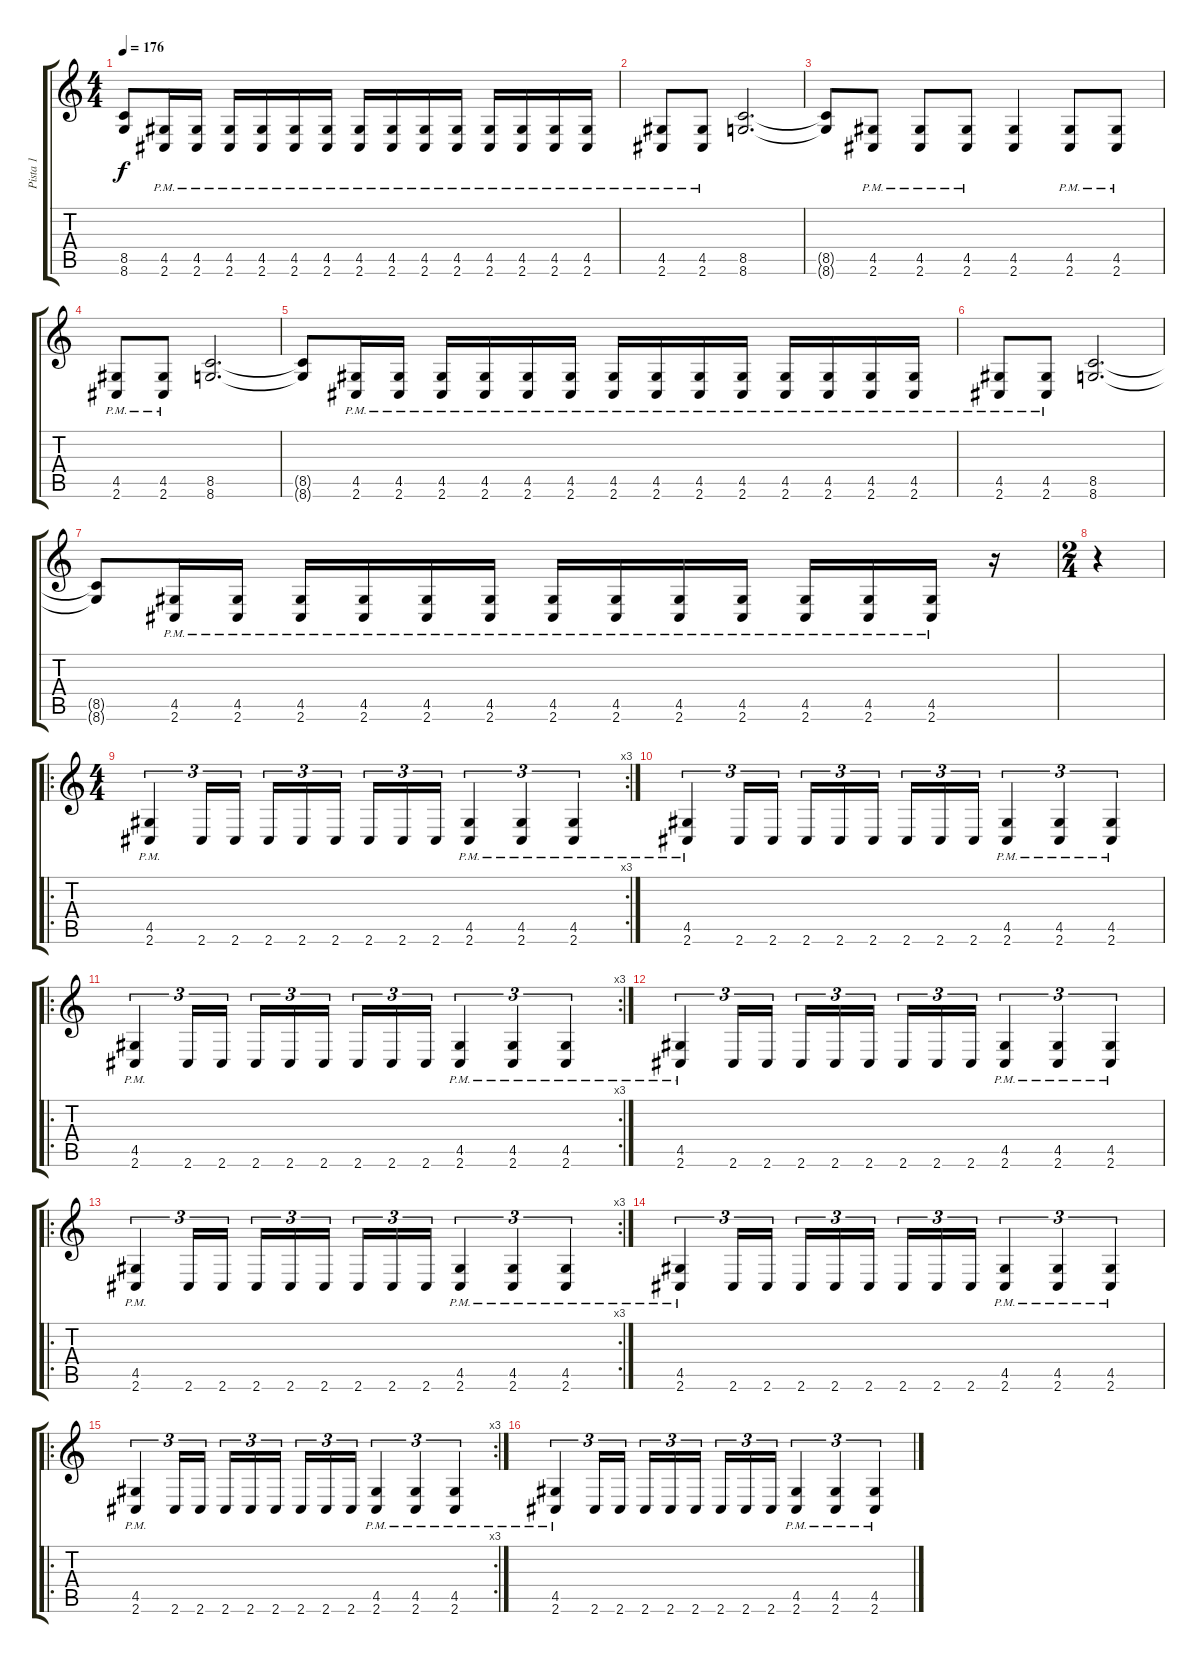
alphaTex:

\track ("Pista 1" "Pista 1") {instrument distortionguitar}
\staff {score tabs}
\tuning (B3 Gb3 D3 A2 E2 B1) {hide}
\ts (4 4)
\tempo 176
\clef g2
\ks c
(8.5{t} 8.6{t}).8{dy f} (4.5{pm} 2.6{pm}).16 (4.5{pm} 2.6{pm}).16 (4.5{pm} 2.6{pm}).16 (4.5{pm} 2.6{pm}).16 (4.5{pm} 2.6{pm}).16 (4.5{pm} 2.6{pm}).16 (4.5{pm} 2.6{pm}).16 (4.5{pm} 2.6{pm}).16 (4.5{pm} 2.6{pm}).16 (4.5{pm} 2.6{pm}).16 (4.5{pm} 2.6{pm}).16 (4.5{pm} 2.6{pm}).16 (4.5{pm} 2.6{pm}).16 (4.5{pm} 2.6{pm}).16 |
(4.5{pm} 2.6{pm}).8 (4.5{pm} 2.6{pm}).8 (8.5 8.6).2{d} |
(8.5{t} 8.6{t}).8 (4.5{pm} 2.6{pm}).8 (4.5{pm} 2.6{pm}).8 (4.5{pm} 2.6{pm}).8 (4.5 2.6).4 (4.5{pm} 2.6{pm}).8 (4.5{pm} 2.6{pm}).8 |
(4.5{pm} 2.6{pm}).8 (4.5{pm} 2.6{pm}).8 (8.5 8.6).2{d} |
(8.5{t} 8.6{t}).8 (4.5{pm} 2.6{pm}).16 (4.5{pm} 2.6{pm}).16 (4.5{pm} 2.6{pm}).16 (4.5{pm} 2.6{pm}).16 (4.5{pm} 2.6{pm}).16 (4.5{pm} 2.6{pm}).16 (4.5{pm} 2.6{pm}).16 (4.5{pm} 2.6{pm}).16 (4.5{pm} 2.6{pm}).16 (4.5{pm} 2.6{pm}).16 (4.5{pm} 2.6{pm}).16 (4.5{pm} 2.6{pm}).16 (4.5{pm} 2.6{pm}).16 (4.5{pm} 2.6{pm}).16 |
(4.5{pm} 2.6{pm}).8 (4.5{pm} 2.6{pm}).8 (8.5 8.6).2{d} |
(8.5{t} 8.6{t}).8 (4.5{pm} 2.6{pm}).16 (4.5{pm} 2.6{pm}).16 (4.5{pm} 2.6{pm}).16 (4.5{pm} 2.6{pm}).16 (4.5{pm} 2.6{pm}).16 (4.5{pm} 2.6{pm}).16 (4.5{pm} 2.6{pm}).16 (4.5{pm} 2.6{pm}).16 (4.5{pm} 2.6{pm}).16 (4.5{pm} 2.6{pm}).16 (4.5{pm} 2.6{pm}).16 (4.5{pm} 2.6{pm}).16 (4.5{pm} 2.6{pm}).16 r.16 |
\ts (2 4)
r.4 |
\ro
\rc 3
\ts (4 4)
(4.5{pm} 2.6{pm}).4{tu (3 2)} 2.6.16{tu (3 2)} 2.6.16{tu (3 2)} 2.6.16{tu (3 2)} 2.6.16{tu (3 2)} 2.6.16{tu (3 2)} 2.6.16{tu (3 2)} 2.6.16{tu (3 2)} 2.6.16{tu (3 2)} (4.5{pm} 2.6{pm}).4{tu (3 2)} (4.5{pm} 2.6{pm}).4{tu (3 2)} (4.5{pm} 2.6{pm}).4{tu (3 2)} |
(4.5{pm} 2.6{pm}).4{tu (3 2)} 2.6.16{tu (3 2)} 2.6.16{tu (3 2)} 2.6.16{tu (3 2)} 2.6.16{tu (3 2)} 2.6.16{tu (3 2)} 2.6.16{tu (3 2)} 2.6.16{tu (3 2)} 2.6.16{tu (3 2)} (4.5{pm} 2.6{pm}).4{tu (3 2)} (4.5{pm} 2.6{pm}).4{tu (3 2)} (4.5{pm} 2.6{pm}).4{tu (3 2)} |
\ro
\rc 3
(4.5{pm} 2.6{pm}).4{tu (3 2)} 2.6.16{tu (3 2)} 2.6.16{tu (3 2)} 2.6.16{tu (3 2)} 2.6.16{tu (3 2)} 2.6.16{tu (3 2)} 2.6.16{tu (3 2)} 2.6.16{tu (3 2)} 2.6.16{tu (3 2)} (4.5{pm} 2.6{pm}).4{tu (3 2)} (4.5{pm} 2.6{pm}).4{tu (3 2)} (4.5{pm} 2.6{pm}).4{tu (3 2)} |
(4.5{pm} 2.6{pm}).4{tu (3 2)} 2.6.16{tu (3 2)} 2.6.16{tu (3 2)} 2.6.16{tu (3 2)} 2.6.16{tu (3 2)} 2.6.16{tu (3 2)} 2.6.16{tu (3 2)} 2.6.16{tu (3 2)} 2.6.16{tu (3 2)} (4.5{pm} 2.6{pm}).4{tu (3 2)} (4.5{pm} 2.6{pm}).4{tu (3 2)} (4.5{pm} 2.6{pm}).4{tu (3 2)} |
\ro
\rc 3
(4.5{pm} 2.6{pm}).4{tu (3 2)} 2.6.16{tu (3 2)} 2.6.16{tu (3 2)} 2.6.16{tu (3 2)} 2.6.16{tu (3 2)} 2.6.16{tu (3 2)} 2.6.16{tu (3 2)} 2.6.16{tu (3 2)} 2.6.16{tu (3 2)} (4.5{pm} 2.6{pm}).4{tu (3 2)} (4.5{pm} 2.6{pm}).4{tu (3 2)} (4.5{pm} 2.6{pm}).4{tu (3 2)} |
(4.5{pm} 2.6{pm}).4{tu (3 2)} 2.6.16{tu (3 2)} 2.6.16{tu (3 2)} 2.6.16{tu (3 2)} 2.6.16{tu (3 2)} 2.6.16{tu (3 2)} 2.6.16{tu (3 2)} 2.6.16{tu (3 2)} 2.6.16{tu (3 2)} (4.5{pm} 2.6{pm}).4{tu (3 2)} (4.5{pm} 2.6{pm}).4{tu (3 2)} (4.5{pm} 2.6{pm}).4{tu (3 2)} |
\ro
\rc 3
(4.5{pm} 2.6{pm}).4{tu (3 2)} 2.6.16{tu (3 2)} 2.6.16{tu (3 2)} 2.6.16{tu (3 2)} 2.6.16{tu (3 2)} 2.6.16{tu (3 2)} 2.6.16{tu (3 2)} 2.6.16{tu (3 2)} 2.6.16{tu (3 2)} (4.5{pm} 2.6{pm}).4{tu (3 2)} (4.5{pm} 2.6{pm}).4{tu (3 2)} (4.5{pm} 2.6{pm}).4{tu (3 2)} |
(4.5{pm} 2.6{pm}).4{tu (3 2)} 2.6.16{tu (3 2)} 2.6.16{tu (3 2)} 2.6.16{tu (3 2)} 2.6.16{tu (3 2)} 2.6.16{tu (3 2)} 2.6.16{tu (3 2)} 2.6.16{tu (3 2)} 2.6.16{tu (3 2)} (4.5{pm} 2.6{pm}).4{tu (3 2)} (4.5{pm} 2.6{pm}).4{tu (3 2)} (4.5{pm} 2.6{pm}).4{tu (3 2)}
